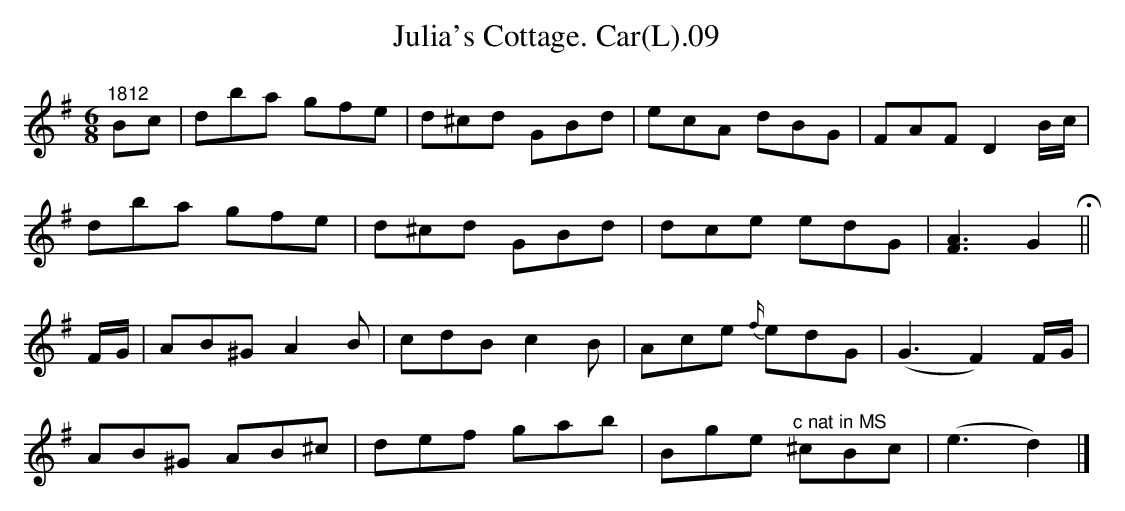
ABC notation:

X:1
T:Julia's Cottage. Car(L).09
M:6/8
L:1/8
K:G
"^1812"Bc|dba gfe|d^cd GBd|ecA dBG|FAF D2B/c/|
dba gfe|d^cd GBd|dce edG|[F3A3] G2H||
F/G/|AB^G A2B|cdB c2B|Ace {f/}edG|(G3F2)F/G/|
AB^G AB^c|def gab|Bge "^c nat in MS"^cBc|(e3d2)|]
